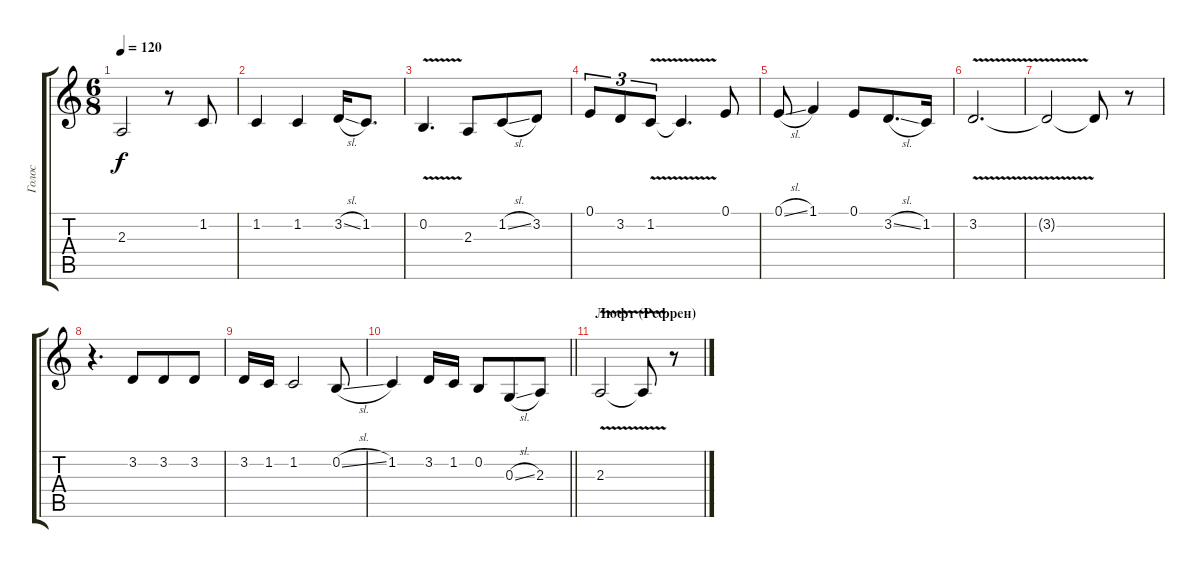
\track ("Голос" "Голос") {instrument lead3calliope}
\staff {score tabs}
\tuning (E4 B3 G3 D3 A2 E2) {hide}
\ts (6 8)
\tempo 120
\clef g2
\ks c
2.3{t}.2{dy f} r.8 1.2.8 |
1.2.4 1.2.4 3.2{sl}.16 1.2.8{d} |
0.2{v}.4{d} 2.3.8 1.2{sl}.8 3.2.8 |
0.1.8{tu (3 2)} 3.2.8{tu (3 2)} 1.2{v}.8{tu (3 2)} 1.2{t}.4{d} 0.1.8 |
0.1{sl}.8 1.1.4 0.1.8 3.2{sl}.8{d} 1.2.16 |
3.2{v}.2{d} |
3.2{t}.2 3.2{t}.8 r.8 |
r.4{d} 3.2.8 3.2.8 3.2.8 |
3.2.16 1.2.16 1.2.2 0.2{sl}.8 |
\barLineRight lightlight
1.2.4 3.2.16 1.2.16 0.2.8 0.3{sl}.8 2.3.8 |
\section ("" "Люфт (Рефрен)")
2.3{v}.2 2.3{t}.8 r.8
